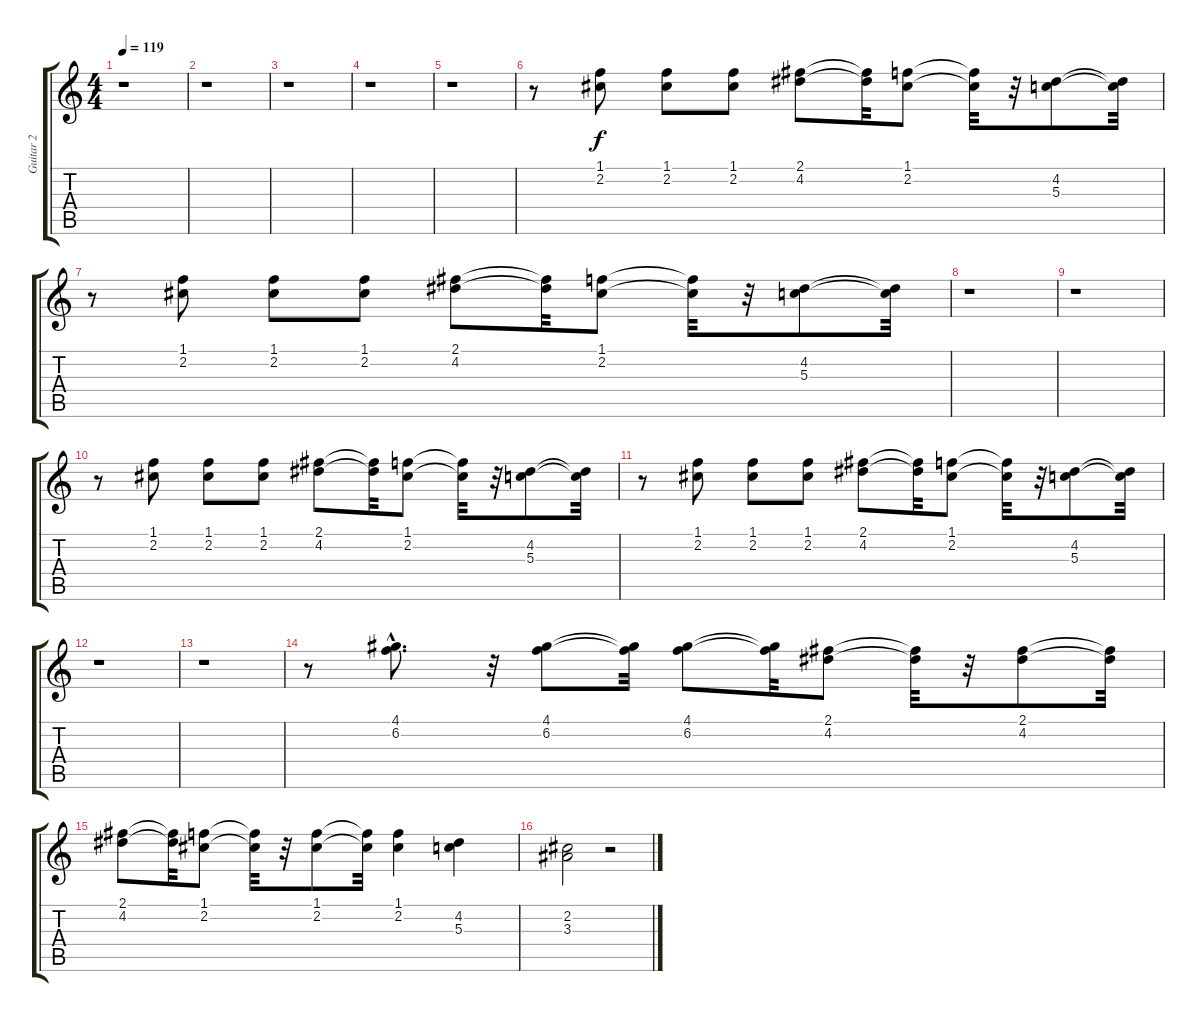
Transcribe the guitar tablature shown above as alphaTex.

\track ("Guitar 2" "Guitar 2") {instrument acousticguitarnylon}
\staff {score tabs}
\tuning (E4 B3 G3 D3 A2 E2) {hide}
\ts (4 4)
\tempo 119
\clef g2
\ks c
r.1{dy f} |
r.1 |
r.1 |
r.1 |
r.1 |
r.8 (1.1 2.2).8 (1.1 2.2).8 (1.1 2.2).8 (2.1 4.2).8 (2.1{t} 4.2{t}).32 (1.1 2.2).8 (1.1{t} 2.2{t}).32 r.32 (4.2 5.3).8 (4.2{t} 5.3{t}).32 |
r.8 (1.1 2.2).8 (1.1 2.2).8 (1.1 2.2).8 (2.1 4.2).8 (2.1{t} 4.2{t}).32 (1.1 2.2).8 (1.1{t} 2.2{t}).32 r.32 (4.2 5.3).8 (4.2{t} 5.3{t}).32 |
r.1 |
r.1 |
r.8 (1.1 2.2).8 (1.1 2.2).8 (1.1 2.2).8 (2.1 4.2).8 (2.1{t} 4.2{t}).32 (1.1 2.2).8 (1.1{t} 2.2{t}).32 r.32 (4.2 5.3).8 (4.2{t} 5.3{t}).32 |
r.8 (1.1 2.2).8 (1.1 2.2).8 (1.1 2.2).8 (2.1 4.2).8 (2.1{t} 4.2{t}).32 (1.1 2.2).8 (1.1{t} 2.2{t}).32 r.32 (4.2 5.3).8 (4.2{t} 5.3{t}).32 |
r.1 |
r.1 |
r.8 (4.1{hac} 6.2{hac}).8{d} r.32 (4.1 6.2).8 (4.1{t} 6.2{t}).32 (4.1 6.2).8 (4.1{t} 6.2{t}).32 (2.1 4.2).8 (2.1{t} 4.2{t}).32 r.32 (2.1 4.2).8 (2.1{t} 4.2{t}).32 |
(2.1 4.2).8 (2.1{t} 4.2{t}).32 (1.1 2.2).8 (1.1{t} 2.2{t}).32 r.32 (1.1 2.2).8 (1.1{t} 2.2{t}).32 (1.1 2.2).4 (4.2 5.3).4 |
(2.2 3.3).2 r.2
